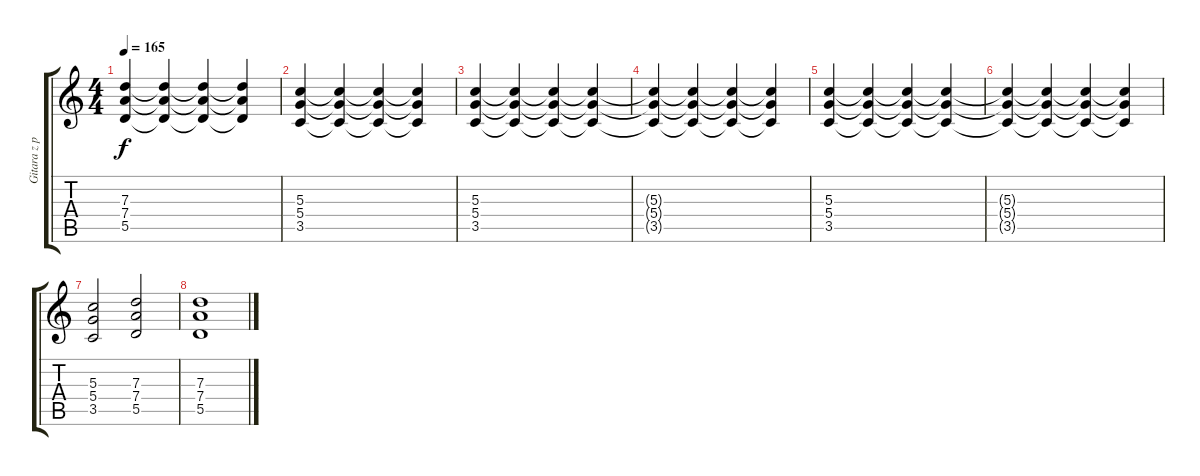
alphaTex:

\track ("Gitara z przesterem" "Gitara z p") {instrument distortionguitar}
\staff {score tabs}
\tuning (E4 B3 G3 D3 A2 E2) {hide}
\ts (4 4)
\tempo 165
\clef g2
\ks c
(7.3 7.4 5.5).4{dy f} (7.3{t} 7.4{t} 5.5{t}).4 (7.3{t} 7.4{t} 5.5{t}).4 (7.3{t} 7.4{t} 5.5{t}).4 |
(5.3 5.4 3.5).4 (5.3{t} 5.4{t} 3.5{t}).4 (5.3{t} 5.4{t} 3.5{t}).4 (5.3{t} 5.4{t} 3.5{t}).4 |
(5.3 5.4 3.5).4 (5.3{t} 5.4{t} 3.5{t}).4 (5.3{t} 5.4{t} 3.5{t}).4 (5.3{t} 5.4{t} 3.5{t}).4 |
(5.3{t} 5.4{t} 3.5{t}).4 (5.3{t} 5.4{t} 3.5{t}).4 (5.3{t} 5.4{t} 3.5{t}).4 (5.3{t} 5.4{t} 3.5{t}).4 |
(5.3 5.4 3.5).4 (5.3{t} 5.4{t} 3.5{t}).4 (5.3{t} 5.4{t} 3.5{t}).4 (5.3{t} 5.4{t} 3.5{t}).4 |
(5.3{t} 5.4{t} 3.5{t}).4 (5.3{t} 5.4{t} 3.5{t}).4 (5.3{t} 5.4{t} 3.5{t}).4 (5.3{t} 5.4{t} 3.5{t}).4 |
(5.3 5.4 3.5).2 (7.3 7.4 5.5).2 |
(7.3 7.4 5.5).1{volume 10}
